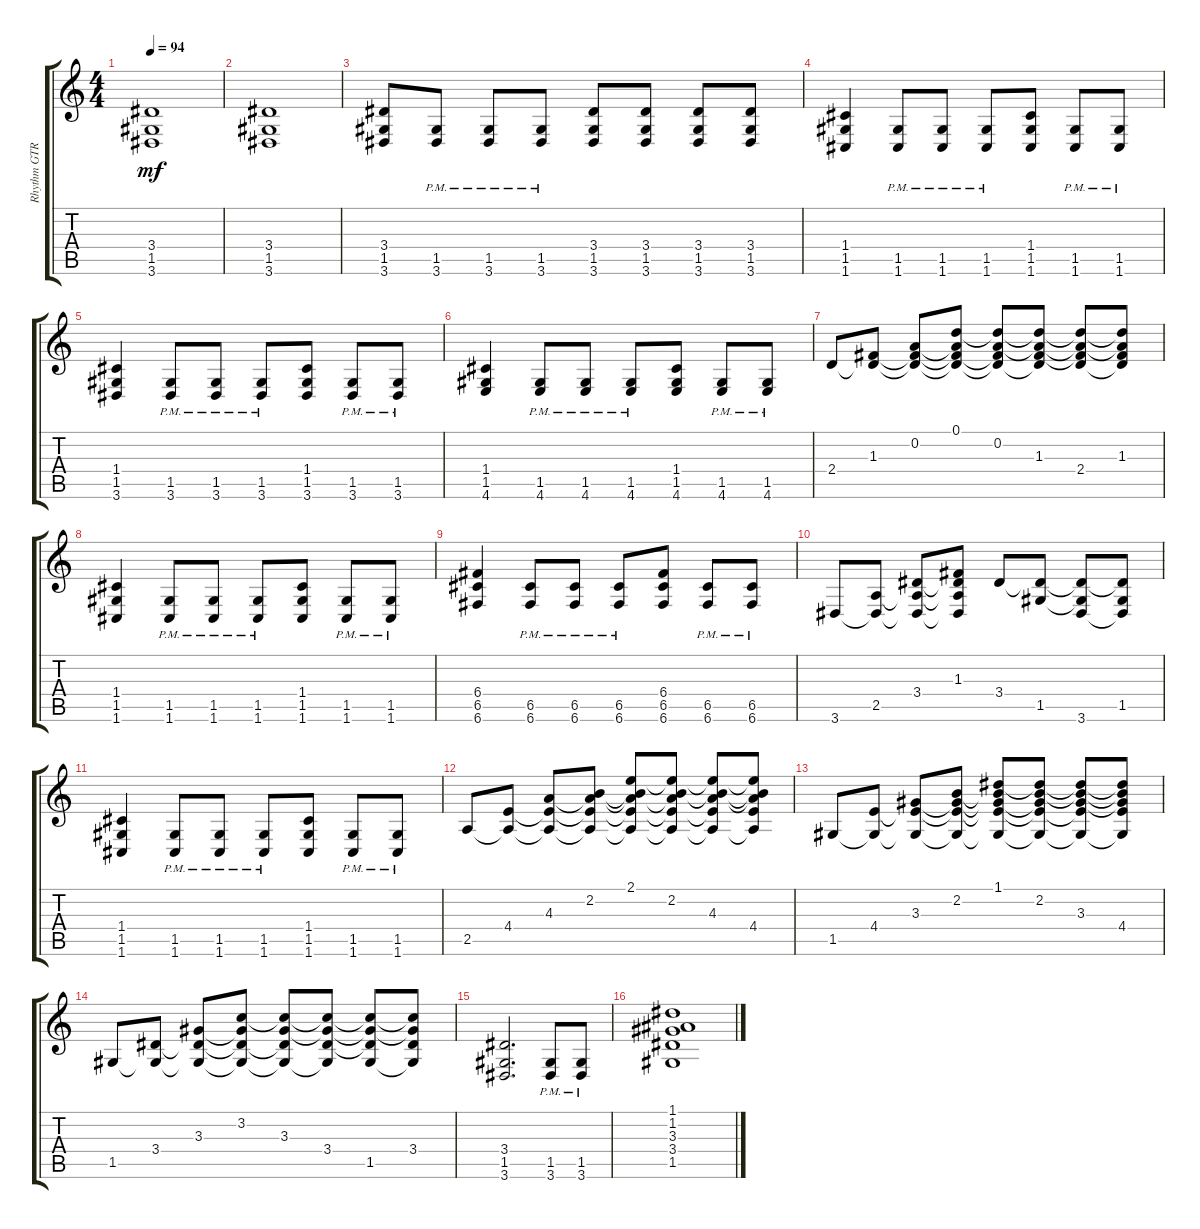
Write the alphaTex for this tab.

\track ("Rhythm GTR 1" "Rhythm GTR") {instrument distortionguitar}
\staff {score tabs}
\tuning (D4 A3 F3 C3 G2 C2) {hide}
\ts (4 4)
\tempo 94
\clef g2
\ks aminor
(3.4 1.5 3.6).1{dy mf} |
(3.4 1.5 3.6).1 |
(3.4 1.5 3.6).8 (1.5{pm} 3.6{pm}).8 (1.5{pm} 3.6{pm}).8 (1.5{pm} 3.6{pm}).8 (3.4 1.5 3.6).8 (3.4 1.5 3.6).8 (3.4 1.5 3.6).8 (3.4 1.5 3.6).8 |
(1.4 1.5 1.6).4 (1.5{pm} 1.6{pm}).8 (1.5{pm} 1.6{pm}).8 (1.5{pm} 1.6{pm}).8 (1.4 1.5 1.6).8 (1.5{pm} 1.6{pm}).8 (1.5{pm} 1.6{pm}).8 |
(1.4 1.5 3.6).4 (1.5{pm} 3.6{pm}).8 (1.5{pm} 3.6{pm}).8 (1.5{pm} 3.6{pm}).8 (1.4 1.5 3.6).8 (1.5{pm} 3.6{pm}).8 (1.5{pm} 3.6{pm}).8 |
(1.4 1.5 4.6).4 (1.5{pm} 4.6{pm}).8 (1.5{pm} 4.6{pm}).8 (1.5{pm} 4.6{pm}).8 (1.4 1.5 4.6).8 (1.5{pm} 4.6{pm}).8 (1.5{pm} 4.6{pm}).8 |
2.4.8 (1.3 2.4{t}).8 (0.2 1.3{t} 2.4{t}).8 (0.1 0.2{t} 1.3{t} 2.4{t}).8 (0.1{t} 0.2 1.3{t} 2.4{t}).8 (0.1{t} 0.2{t} 1.3 2.4{t}).8 (0.1{t} 0.2{t} 1.3{t} 2.4).8 (0.1{t} 0.2{t} 1.3 2.4{t}).8 |
(1.4 1.5 1.6).4 (1.5{pm} 1.6{pm}).8 (1.5{pm} 1.6{pm}).8 (1.5{pm} 1.6{pm}).8 (1.4 1.5 1.6).8 (1.5{pm} 1.6{pm}).8 (1.5{pm} 1.6{pm}).8 |
(6.4 6.5 6.6).4 (6.5{pm} 6.6{pm}).8 (6.5{pm} 6.6{pm}).8 (6.5{pm} 6.6{pm}).8 (6.4 6.5 6.6).8 (6.5{pm} 6.6{pm}).8 (6.5{pm} 6.6{pm}).8 |
3.6.8 (2.5 3.6{t}).8 (3.4 2.5{t} 3.6{t}).8 (1.3 3.4{t} 2.5{t} 3.6{t}).8 3.4.8 (3.4{t} 1.5).8 (3.4{t} 1.5{t} 3.6).8 (3.4{t} 1.5 3.6{t}).8 |
(1.4 1.5 1.6).4 (1.5{pm} 1.6{pm}).8 (1.5{pm} 1.6{pm}).8 (1.5{pm} 1.6{pm}).8 (1.4 1.5 1.6).8 (1.5{pm} 1.6{pm}).8 (1.5{pm} 1.6{pm}).8 |
2.5.8 (4.4 2.5{t}).8 (4.3 4.4{t} 2.5{t}).8 (2.2 4.3{t} 4.4{t} 2.5{t}).8 (2.1 2.2{t} 4.3{t} 4.4{t} 2.5{t}).8 (2.1{t} 2.2 4.3{t} 4.4{t} 2.5{t}).8 (2.1{t} 2.2{t} 4.3 4.4{t} 2.5{t}).8 (2.1{t} 2.2{t} 4.3{t} 4.4 2.5{t}).8 |
1.5.8 (4.4 1.5{t}).8 (3.3 4.4{t} 1.5{t}).8 (2.2 3.3{t} 4.4{t} 1.5{t}).8 (1.1 2.2{t} 3.3{t} 4.4{t} 1.5{t}).8 (1.1{t} 2.2 3.3{t} 4.4{t} 1.5{t}).8 (1.1{t} 2.2{t} 3.3 4.4{t} 1.5{t}).8 (1.1{t} 2.2{t} 3.3{t} 4.4 1.5{t}).8 |
1.5.8 (3.4 1.5{t}).8 (3.3 3.4{t} 1.5{t}).8 (3.2 3.3{t} 3.4{t} 1.5{t}).8 (3.2{t} 3.3 3.4{t} 1.5{t}).8 (3.2{t} 3.3{t} 3.4 1.5{t}).8 (3.2{t} 3.3{t} 3.4{t} 1.5).8 (3.2{t} 3.3{t} 3.4 1.5{t}).8 |
(3.4 1.5 3.6).2{d} (1.5{pm} 3.6{pm}).8 (1.5{pm} 3.6{pm}).8 |
(1.1 1.2 3.3 3.4 1.5).1
